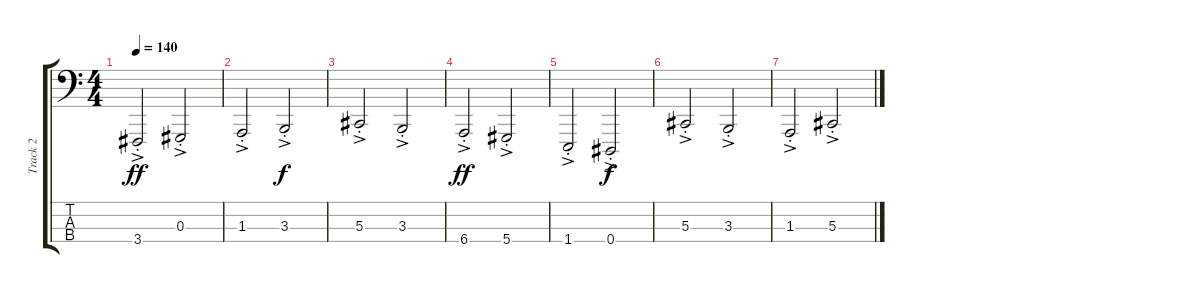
\track ("Track 2" "Track 2") {instrument tremolostrings}
\staff {score tabs}
\tuning (Gb2 Db2 Ab1 Eb1) {hide}
\ts (4 4)
\tempo 140
\clef f4
\ks c
3.4{ac st}.2{dy ff instrument tremolostrings} 0.3{ac st}.2 |
1.3{ac st}.2 3.3{ac st}.2{dy f} |
5.3{ac st}.2 3.3{ac st}.2 |
6.4{ac st}.2{dy ff} 5.4{ac st}.2 |
1.4{ac st}.2 0.4{ac st}.2{dy f} |
5.3{ac st}.2 3.3{ac st}.2 |
1.3{ac st}.2 5.3{ac st}.2
